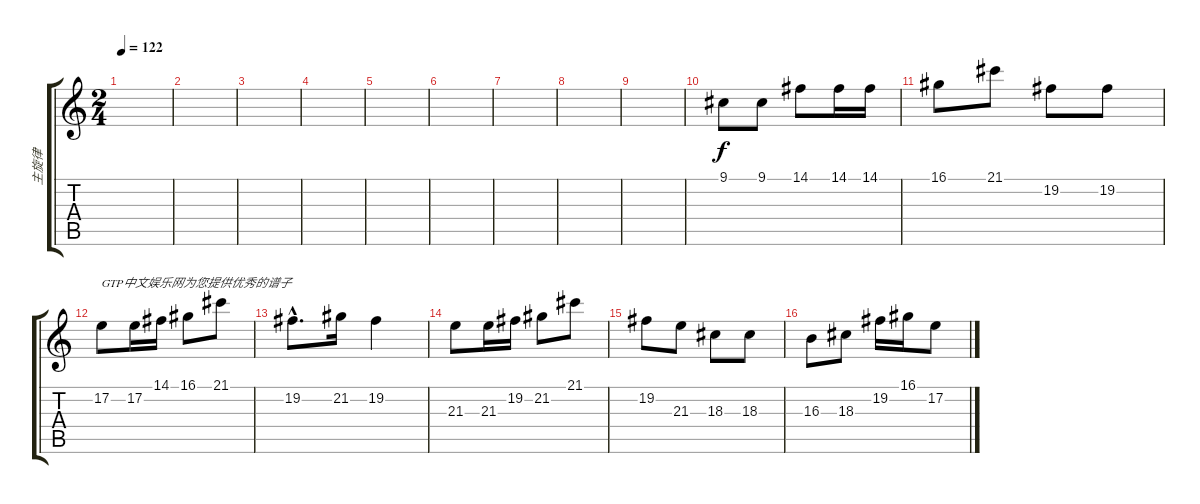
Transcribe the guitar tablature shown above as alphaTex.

\track ("主旋律" "主旋律") {instrument piccolo}
\staff {score tabs}
\tuning (E4 B3 G3 D3 A2 E2) {hide}
\ts (2 4)
\tempo 122
\clef g2
\ks c
|
|
|
|
|
|
|
|
|
9.1.8 9.1.8 14.1.8 14.1.16 14.1.16 |
16.1.8 21.1.8 19.2.8 19.2.8 |
17.2.8{txt "GTP中文娱乐网为您提供优秀的谱子"} 17.2.16 14.1.16 16.1.8 21.1.8 |
19.2{hac}.8{d} 21.2.16 19.2.4 |
21.3.8 21.3.16 19.2.16 21.2.8 21.1.8 |
19.2.8 21.3.8 18.3.8 18.3.8 |
16.3.8 18.3.8 19.2.16 16.1.16 17.2.8
